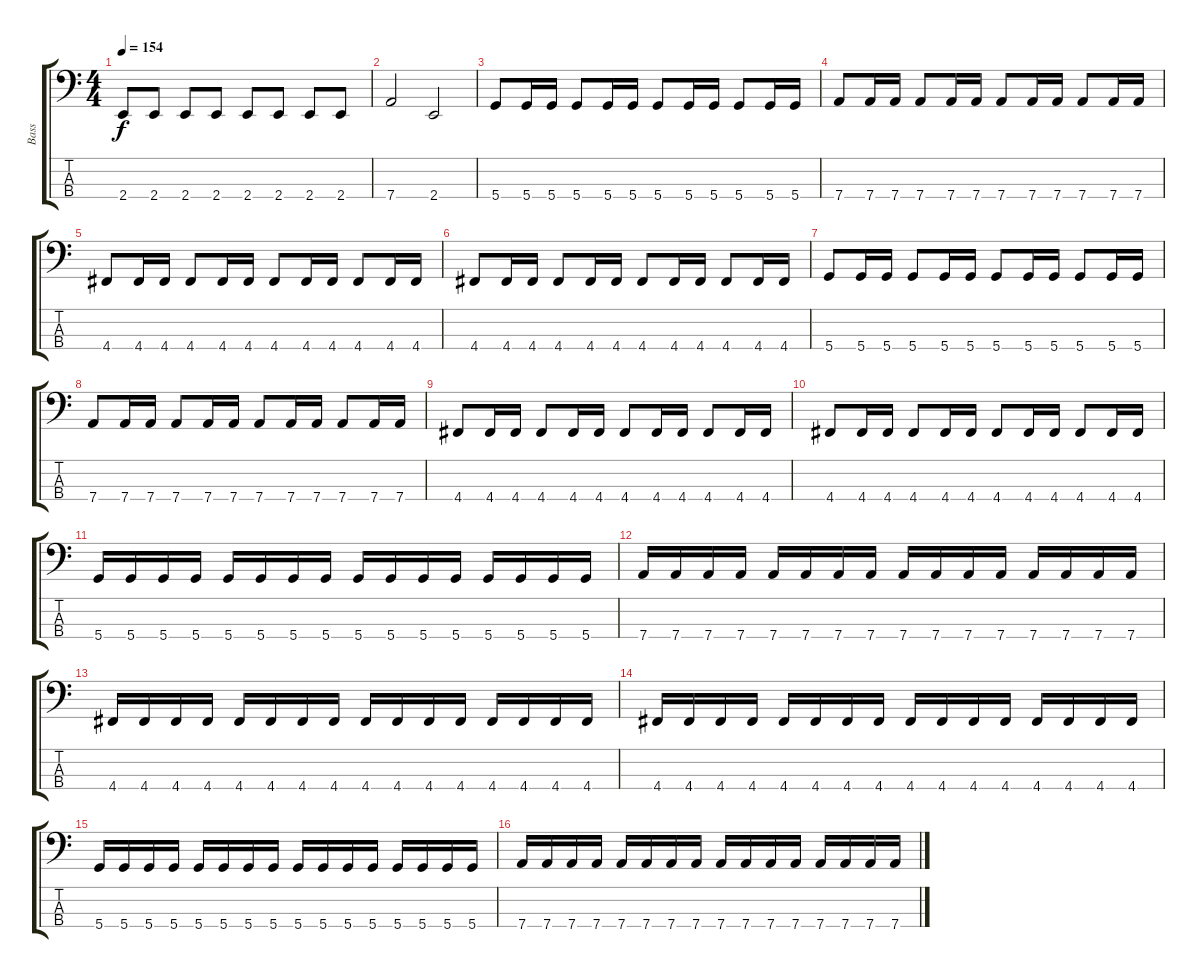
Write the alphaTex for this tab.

\track ("Bass" "Bass") {instrument electricbasspick}
\staff {score tabs}
\tuning (F2 C2 G1 D1) {hide}
\ts (4 4)
\tempo 154
\clef f4
\ks c
2.4.8{dy f} 2.4.8 2.4.8 2.4.8 2.4.8 2.4.8 2.4.8 2.4.8 |
7.4.2 2.4.2 |
5.4.8 5.4.16 5.4.16 5.4.8 5.4.16 5.4.16 5.4.8 5.4.16 5.4.16 5.4.8 5.4.16 5.4.16 |
7.4.8 7.4.16 7.4.16 7.4.8 7.4.16 7.4.16 7.4.8 7.4.16 7.4.16 7.4.8 7.4.16 7.4.16 |
4.4.8 4.4.16 4.4.16 4.4.8 4.4.16 4.4.16 4.4.8 4.4.16 4.4.16 4.4.8 4.4.16 4.4.16 |
4.4.8 4.4.16 4.4.16 4.4.8 4.4.16 4.4.16 4.4.8 4.4.16 4.4.16 4.4.8 4.4.16 4.4.16 |
5.4.8 5.4.16 5.4.16 5.4.8 5.4.16 5.4.16 5.4.8 5.4.16 5.4.16 5.4.8 5.4.16 5.4.16 |
7.4.8 7.4.16 7.4.16 7.4.8 7.4.16 7.4.16 7.4.8 7.4.16 7.4.16 7.4.8 7.4.16 7.4.16 |
4.4.8 4.4.16 4.4.16 4.4.8 4.4.16 4.4.16 4.4.8 4.4.16 4.4.16 4.4.8 4.4.16 4.4.16 |
4.4.8 4.4.16 4.4.16 4.4.8 4.4.16 4.4.16 4.4.8 4.4.16 4.4.16 4.4.8 4.4.16 4.4.16 |
5.4.16 5.4.16 5.4.16 5.4.16 5.4.16 5.4.16 5.4.16 5.4.16 5.4.16 5.4.16 5.4.16 5.4.16 5.4.16 5.4.16 5.4.16 5.4.16 |
7.4.16 7.4.16 7.4.16 7.4.16 7.4.16 7.4.16 7.4.16 7.4.16 7.4.16 7.4.16 7.4.16 7.4.16 7.4.16 7.4.16 7.4.16 7.4.16 |
4.4.16 4.4.16 4.4.16 4.4.16 4.4.16 4.4.16 4.4.16 4.4.16 4.4.16 4.4.16 4.4.16 4.4.16 4.4.16 4.4.16 4.4.16 4.4.16 |
4.4.16 4.4.16 4.4.16 4.4.16 4.4.16 4.4.16 4.4.16 4.4.16 4.4.16 4.4.16 4.4.16 4.4.16 4.4.16 4.4.16 4.4.16 4.4.16 |
5.4.16 5.4.16 5.4.16 5.4.16 5.4.16 5.4.16 5.4.16 5.4.16 5.4.16 5.4.16 5.4.16 5.4.16 5.4.16 5.4.16 5.4.16 5.4.16 |
7.4.16 7.4.16 7.4.16 7.4.16 7.4.16 7.4.16 7.4.16 7.4.16 7.4.16 7.4.16 7.4.16 7.4.16 7.4.16 7.4.16 7.4.16 7.4.16
